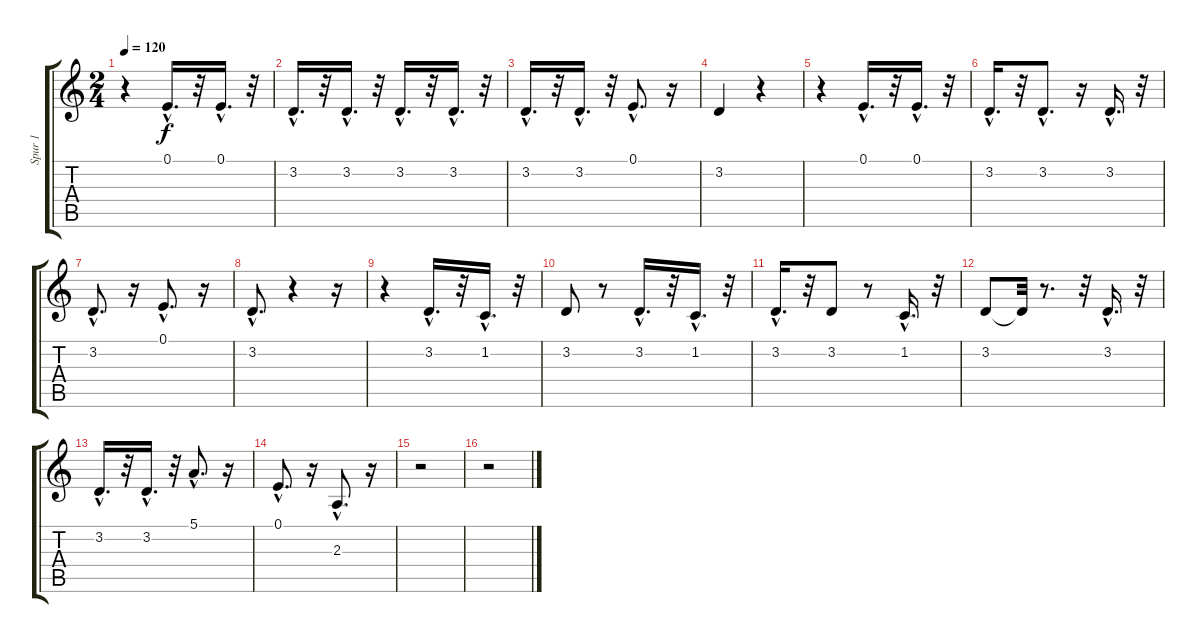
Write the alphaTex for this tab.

\track ("Spur 1" "Spur 1") {instrument flute}
\staff {score tabs}
\tuning (E4 B3 G3 D3 A2 E2) {hide}
\ts (2 4)
\tempo 120
\clef g2
\ks c
r.4{dy f} 0.1{hac}.16{d} r.32 0.1{hac}.16{d} r.32 |
3.2{hac}.16{d} r.32 3.2{hac}.16{d} r.32 3.2{hac}.16{d} r.32 3.2{hac}.16{d} r.32 |
3.2{hac}.16{d} r.32 3.2{hac}.16{d} r.32 0.1{hac}.8{d} r.16 |
3.2.4 r.4 |
r.4 0.1{hac}.16{d} r.32 0.1{hac}.16{d} r.32 |
3.2{hac}.16{d} r.32 3.2{hac}.8{d} r.16 3.2{hac}.16{d} r.32 |
3.2{hac}.8{d} r.16 0.1{hac}.8{d} r.16 |
3.2{hac}.8{d} r.4 r.16 |
r.4 3.2{hac}.16{d} r.32 1.2{hac}.16{d} r.32 |
3.2.8 r.8 3.2{hac}.16{d} r.32 1.2{hac}.16{d} r.32 |
3.2{hac}.16{d} r.32 3.2.8 r.8 1.2{hac}.16{d} r.32 |
3.2.8 3.2{t}.32 r.8{d} r.32 3.2{hac}.16{d} r.32 |
3.2{hac}.16{d} r.32 3.2{hac}.16{d} r.32 5.1{hac}.8{d} r.16 |
0.1{hac}.8{d} r.16 2.3{hac}.8{d} r.16 |
r.2 |
r.2
